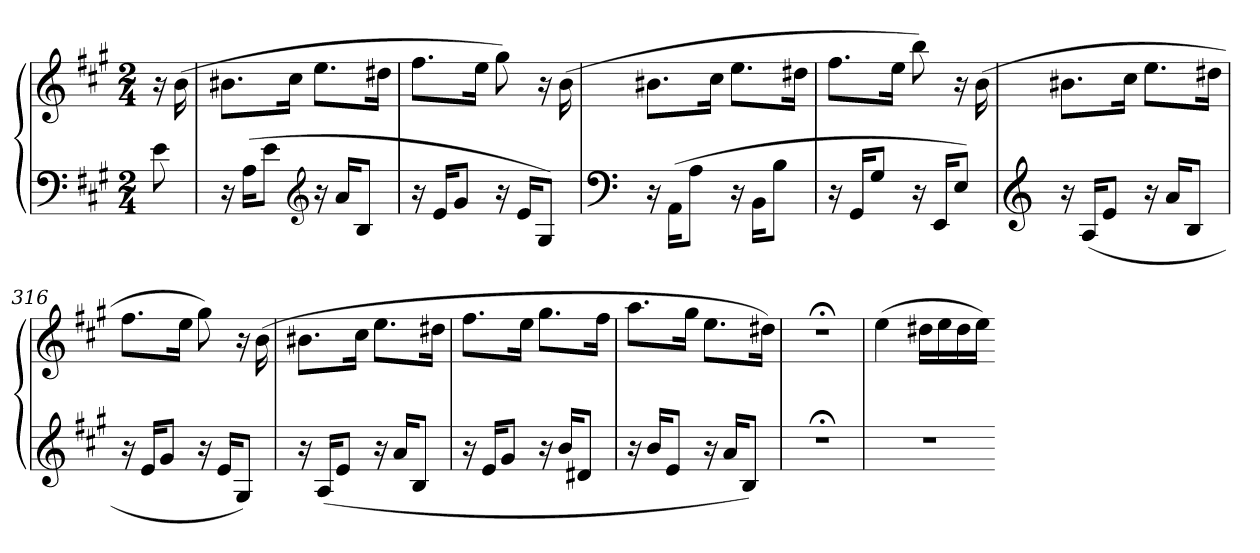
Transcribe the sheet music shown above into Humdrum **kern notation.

**kern	**kern
*part1	*part1
*staff2	*staff1
*clefF4	*clefG2
*k[f#c#g#]	*k[f#c#g#]
*A:	*A:
*M2/4	*M2/4
=	=
8e	16r
.	(16b
=311	=311
16r	8.b#XL
(16AKL	.
8eJ	.
.	16cc#Jk
*clefG2	*
16r	8.eeL
16aKL	.
8BJ	.
.	16dd#XJk
=312	=312
16r	8.ff#L
16eKL	.
8g#J	.
.	16eeJk
16r	8gg#)
16eKL	.
8G#J)	16r
.	(16b
=313	=313
*clefF4	*
16r	8.b#XL
(16AAKL	.
8AJ	.
.	16cc#Jk
16r	8.eeL
16BBKL	.
8BJ	.
.	16dd#XJk
=314	=314
16r	8.ff#L
16GG#KL	.
8G#J	.
.	16eeJk
16r	8bb)
16EEKL	.
8EJ)	16r
.	(16b
=315	=315
*clefG2	*
16r	8.b#XL
(16AKL	.
8eJ	.
.	16cc#Jk
16r	8.eeL
16aKL	.
8BJ	.
.	16dd#XJk
=316	=316
16r	8.ff#L
16eKL	.
8g#J	.
.	16eeJk
16r	8gg#)
16eKL	.
8G#J)	16r
.	(16b
=317	=317
16r	8.b#XL
(16AKL	.
8eJ	.
.	16cc#Jk
16r	8.eeL
16aKL	.
8BJ	.
.	16dd#XJk
=318	=318
16r	8.ff#L
16eKL	.
8g#J	.
.	16eeJk
16r	8.gg#L
16bKL	.
8d#XJ	.
.	16ff#Jk
=319	=319
16r	8.aaL
16bKL	.
8eJ	.
.	16gg#Jk
16r	8.eeL
16aKL	.
8BJ)	.
.	16dd#XJk)
=320	=320
2r;<	2r;<
=321	=321
2r	(4ee
.	16dd#XLL
.	16ee
.	16dd#
.	16eeJJ)
=-	=-
*-	*-
